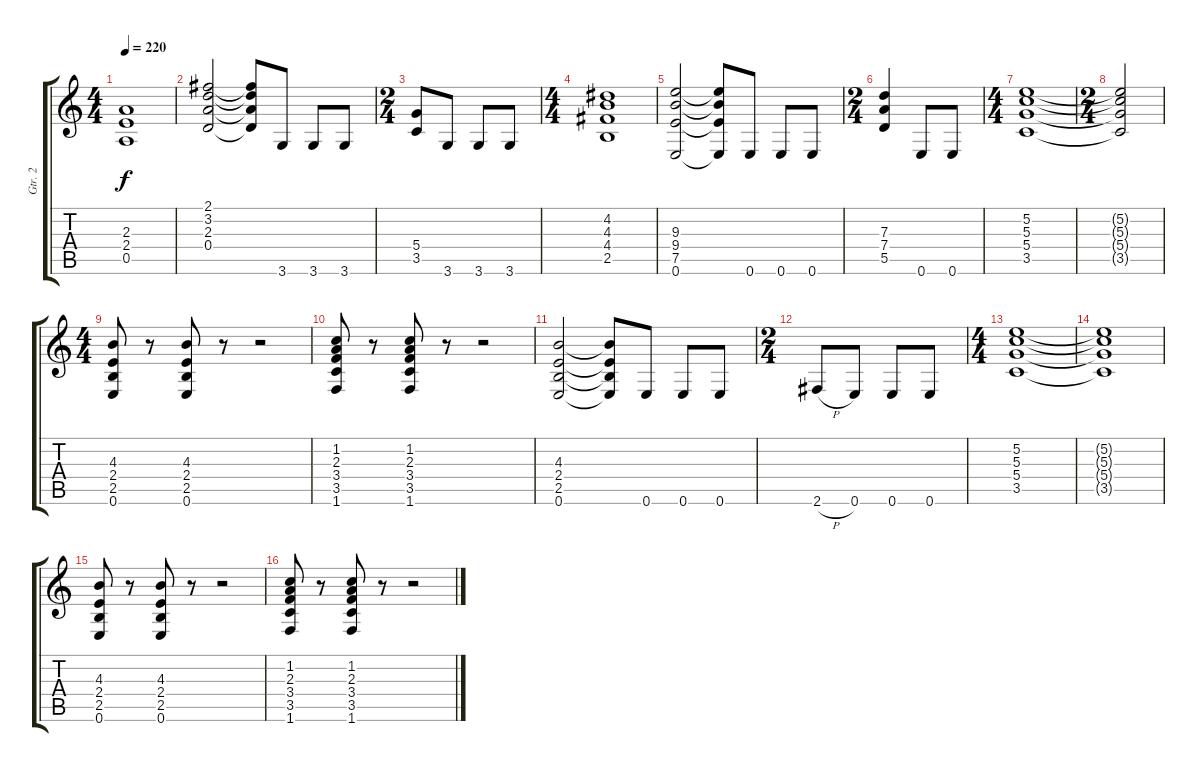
\track ("Gtr. 2" "Gtr. 2") {instrument distortionguitar}
\staff {score tabs}
\tuning (E4 B3 G3 D3 A2 E2) {hide}
\ts (4 4)
\tempo 220
\clef g2
\ks c
(2.3{t} 2.4{t} 0.5{t}).1{dy f} |
(2.1 3.2 2.3 0.4).2 (2.1{t} 3.2{t} 2.3{t} 0.4{t}).8 3.6.8 3.6.8 3.6.8 |
\ts (2 4)
(5.4 3.5).8 3.6.8 3.6.8 3.6.8 |
\ts (4 4)
(4.2 4.3 4.4 2.5).1 |
(9.3 9.4 7.5 0.6).2 (9.3{t} 9.4{t} 7.5{t} 0.6{t}).8 0.6.8 0.6.8 0.6.8 |
\ts (2 4)
(7.3 7.4 5.5).4 0.6.8 0.6.8 |
\ts (4 4)
(5.2 5.3 5.4 3.5).1 |
\ts (2 4)
(5.2{t} 5.3{t} 5.4{t} 3.5{t}).2 |
\ts (4 4)
(4.3 2.4 2.5 0.6).8 r.8 (4.3 2.4 2.5 0.6).8 r.8 r.2 |
(1.2 2.3 3.4 3.5 1.6).8 r.8 (1.2 2.3 3.4 3.5 1.6).8 r.8 r.2 |
(4.3 2.4 2.5 0.6).2 (4.3{t} 2.4{t} 2.5{t} 0.6{t}).8 0.6.8 0.6.8 0.6.8 |
\ts (2 4)
2.6{h}.8 0.6.8 0.6.8 0.6.8 |
\ts (4 4)
(5.2 5.3 5.4 3.5).1 |
(5.2{t} 5.3{t} 5.4{t} 3.5{t}).1 |
(4.3 2.4 2.5 0.6).8 r.8 (4.3 2.4 2.5 0.6).8 r.8 r.2 |
(1.2 2.3 3.4 3.5 1.6).8 r.8 (1.2 2.3 3.4 3.5 1.6).8 r.8 r.2
